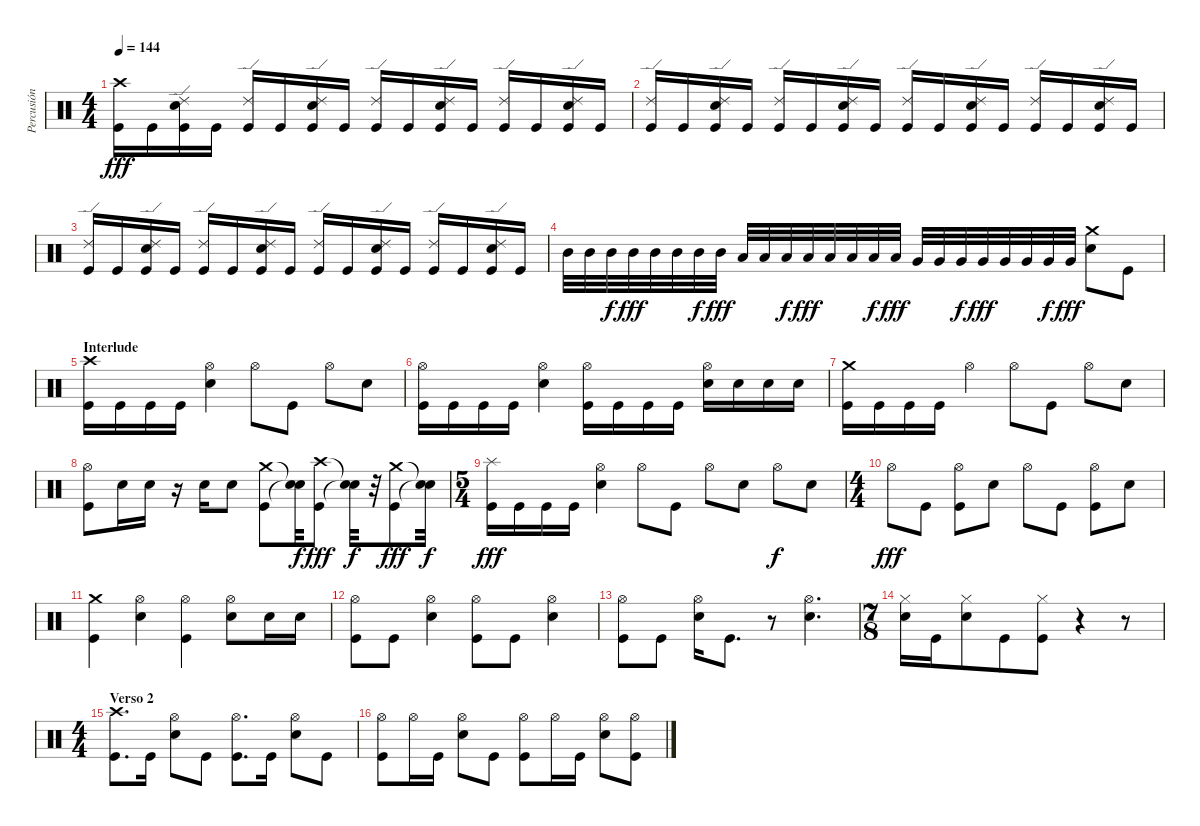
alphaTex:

\track ("Percusión" "Percusión") {instrument percussion}
\staff {score}
\articulation defaults
\ts (4 4)
\tempo 144
\clef neutral
\ks c
("Crash high (hit)" "Kick (hit)").16{dy fff} "Kick (hit)".16 ("Electric Snare (hit)" "Ride (edge) 2" "Kick (hit)").16 "Kick (hit)".16 ("Ride (edge) 2" "Kick (hit)").16 "Kick (hit)".16 ("Electric Snare (hit)" "Ride (edge) 2" "Kick (hit)").16 "Kick (hit)".16 ("Ride (edge) 2" "Kick (hit)").16 "Kick (hit)".16 ("Electric Snare (hit)" "Ride (edge) 2" "Kick (hit)").16 "Kick (hit)".16 ("Ride (edge) 2" "Kick (hit)").16 "Kick (hit)".16 ("Electric Snare (hit)" "Ride (edge) 2" "Kick (hit)").16 "Kick (hit)".16 |
("Ride (edge) 2" "Kick (hit)").16 "Kick (hit)".16 ("Electric Snare (hit)" "Ride (edge) 2" "Kick (hit)").16 "Kick (hit)".16 ("Ride (edge) 2" "Kick (hit)").16 "Kick (hit)".16 ("Electric Snare (hit)" "Ride (edge) 2" "Kick (hit)").16 "Kick (hit)".16 ("Ride (edge) 2" "Kick (hit)").16 "Kick (hit)".16 ("Electric Snare (hit)" "Ride (edge) 2" "Kick (hit)").16 "Kick (hit)".16 ("Ride (edge) 2" "Kick (hit)").16 "Kick (hit)".16 ("Electric Snare (hit)" "Ride (edge) 2" "Kick (hit)").16 "Kick (hit)".16 |
("Ride (edge) 2" "Kick (hit)").16 "Kick (hit)".16 ("Electric Snare (hit)" "Ride (edge) 2" "Kick (hit)").16 "Kick (hit)".16 ("Ride (edge) 2" "Kick (hit)").16 "Kick (hit)".16 ("Electric Snare (hit)" "Ride (edge) 2" "Kick (hit)").16 "Kick (hit)".16 ("Ride (edge) 2" "Kick (hit)").16 "Kick (hit)".16 ("Electric Snare (hit)" "Ride (edge) 2" "Kick (hit)").16 "Kick (hit)".16 ("Ride (edge) 2" "Kick (hit)").16 "Kick (hit)".16 ("Electric Snare (hit)" "Ride (edge) 2" "Kick (hit)").16 "Kick (hit)".16 |
"Mid Tom (hit)".32 "Mid Tom (hit)".32 "Mid Tom (hit)".32{dy f} "Mid Tom (hit)".32{dy fff} "Mid Tom (hit)".32 "Mid Tom (hit)".32 "Mid Tom (hit)".32{dy f} "Mid Tom (hit)".32{dy fff} "Low Tom (hit)".32 "Low Tom (hit)".32 "Low Tom (hit)".32{dy f} "Low Tom (hit)".32{dy fff} "Low Tom (hit)".32 "Low Tom (hit)".32 "Low Tom (hit)".32{dy f} "Low Tom (hit)".32{dy fff} "Very Low Tom (hit)".32 "Very Low Tom (hit)".32 "Very Low Tom (hit)".32{dy f} "Very Low Tom (hit)".32{dy fff} "Very Low Tom (hit)".32 "Very Low Tom (hit)".32 "Very Low Tom (hit)".32{dy f} "Very Low Tom (hit)".32{dy fff} ("Crash medium (hit)" "Electric Snare (hit)").8 "Kick (hit)".8 |
\section ("" "Interlude")
("Crash high (hit)" "Kick (hit)").16 "Kick (hit)".16 "Kick (hit)".16 "Kick (hit)".16 ("Electric Snare (hit)" "Hi-Hat (open)").4 "Hi-Hat (open)".8 "Kick (hit)".8 "Hi-Hat (open)".8 "Electric Snare (hit)".8 |
("Kick (hit)" "Hi-Hat (open)").16 "Kick (hit)".16 "Kick (hit)".16 "Kick (hit)".16 ("Electric Snare (hit)" "Hi-Hat (open)").4 ("Kick (hit)" "Hi-Hat (open)").16 "Kick (hit)".16 "Kick (hit)".16 "Kick (hit)".16 ("Electric Snare (hit)" "Hi-Hat (open)").16 "Electric Snare (hit)".16 "Electric Snare (hit)".16 "Electric Snare (hit)".16 |
("Crash medium (hit)" "Kick (hit)").16 "Kick (hit)".16 "Kick (hit)".16 "Kick (hit)".16 "Hi-Hat (open)".4 "Hi-Hat (open)".8 "Kick (hit)".8 "Hi-Hat (open)".8 "Electric Snare (hit)".8 |
("Hi-Hat (open)" "Kick (hit)").8 "Electric Snare (hit)".16 "Electric Snare (hit)".16 r.16 "Electric Snare (hit)".16 "Electric Snare (hit)".8 ("Crash medium (hit)" "Kick (hit)").8 ("Snare (hit)"{t} "Snare (hit)"{t}).32{dy f} ("Crash high (hit)" "Kick (hit)").8{dy fff} ("Snare (hit)"{t} "Snare (hit)"{t}).32{dy f} r.32 ("Crash medium (hit)" "Kick (hit)").8{dy fff} ("Snare (hit)"{t} "Snare (hit)"{t}).32{dy f} |
\ts (5 4)
("Splash (hit)" "Kick (hit)").16{dy fff} "Kick (hit)".16 "Kick (hit)".16 "Kick (hit)".16 ("Electric Snare (hit)" "Hi-Hat (open)").4 "Hi-Hat (open)".8 "Kick (hit)".8 "Hi-Hat (open)".8 "Electric Snare (hit)".8 "Hi-Hat (open)".8{dy f} "Electric Snare (hit)".8 |
\ts (4 4)
"Hi-Hat (open)".8{dy fff} "Kick (hit)".8 ("Hi-Hat (open)" "Kick (hit)").8 "Electric Snare (hit)".8 "Hi-Hat (open)".8 "Kick (hit)".8 ("Kick (hit)" "Hi-Hat (open)").8 "Electric Snare (hit)".8 |
("Crash medium (hit)" "Kick (hit)").4 ("Hi-Hat (open)" "Electric Snare (hit)").4 ("Kick (hit)" "Hi-Hat (open)").4 ("Electric Snare (hit)" "Hi-Hat (open)").8 "Electric Snare (hit)".16 "Electric Snare (hit)".16 |
("Hi-Hat (open)" "Kick (hit)").8 "Kick (hit)".8 ("Electric Snare (hit)" "Hi-Hat (open)").4 ("Hi-Hat (open)" "Kick (hit)").8 "Kick (hit)".8 ("Electric Snare (hit)" "Hi-Hat (open)").4 |
("Hi-Hat (open)" "Kick (hit)").8 "Kick (hit)".8 ("Electric Snare (hit)" "Hi-Hat (open)").16 "Kick (hit)".8{d} r.8 ("Electric Snare (hit)" "Hi-Hat (open)").4{d} |
\ts (7 8)
("Hi-Hat (closed)" "Electric Snare (hit)").16 "Kick (hit)".16 ("Hi-Hat (closed)" "Electric Snare (hit)").8 "Kick (hit)".8 ("Hi-Hat (closed)" "Kick (hit)").8 r.4 r.8 |
\ts (4 4)
\section ("" "Verso 2")
("Crash high (hit)" "Kick (hit)").8{d} "Kick (hit)".16 ("Electric Snare (hit)" "Hi-Hat (open)").8 "Kick (hit)".8 ("Kick (hit)" "Hi-Hat (open)").8{d} "Kick (hit)".16 ("Electric Snare (hit)" "Hi-Hat (open)").8 "Kick (hit)".8 |
("Hi-Hat (open)" "Kick (hit)").8 "Hi-Hat (open)".16 "Kick (hit)".16 ("Electric Snare (hit)" "Hi-Hat (open)").8 "Kick (hit)".8 ("Hi-Hat (open)" "Kick (hit)").8 "Hi-Hat (open)".16 "Kick (hit)".16 ("Electric Snare (hit)" "Hi-Hat (open)").8 ("Hi-Hat (open)" "Kick (hit)").8
